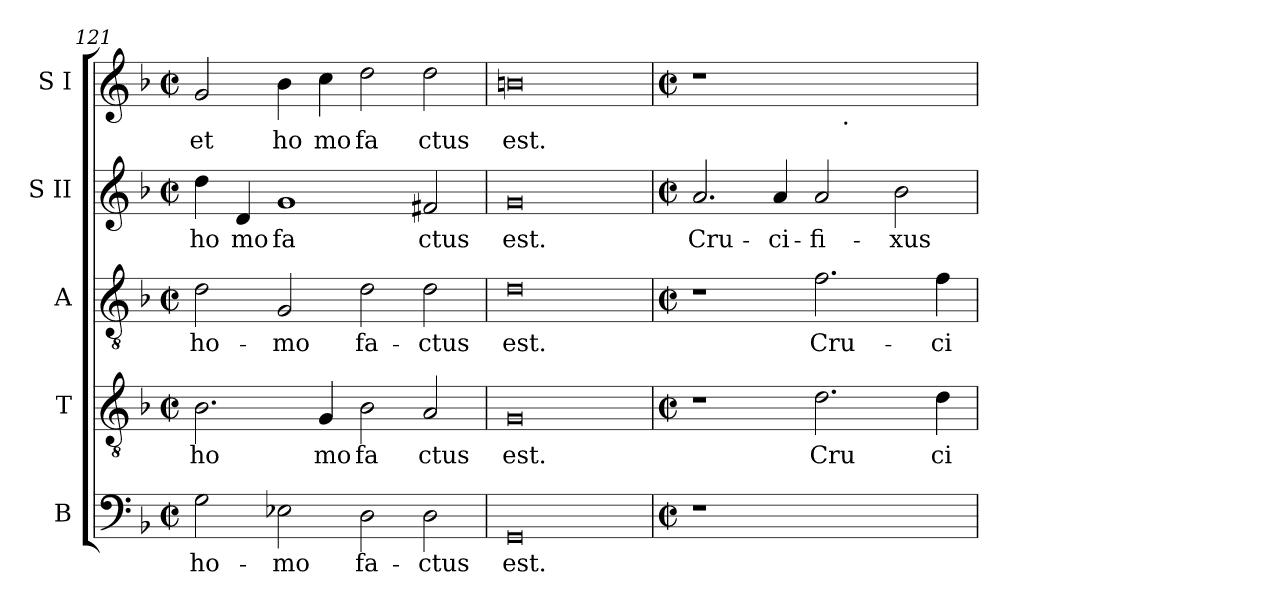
**kern	**text	**kern	**text	**kern	**text	**kern	**text	**kern	**text
*part5	*part5	*part4	*part4	*part3	*part3	*part2	*part2	*part1	*part1
*staff5	*staff5	*staff4	*staff4	*staff3	*staff3	*staff2	*staff2	*staff1	*staff1
*I"B	*	*I"T	*	*I"A	*	*I"S II	*	*I"S I	*
*I'B	*	*I'T	*	*I'A	*	*I'S II	*	*I'S I	*
*clefF4	*	*clefGv2	*	*clefGv2	*	*clefG2	*	*clefG2	*
*k[b-]	*	*k[b-]	*	*k[b-]	*	*k[b-]	*	*k[b-]	*
*F:	*	*F:	*	*F:	*	*F:	*	*F:	*
*M2/2	*	*M2/2	*	*M2/2	*	*M2/2	*	*M2/2	*
*met(c|)	*	*met(c|)	*	*met(c|)	*	*met(c|)	*	*met(c|)	*
=121	=121	=121	=121	=121	=121	=121	=121	=121	=121
!	!LO:LY:b:cj	!	!LO:LY:b:cj	!	!LO:LY:b:cj	!	!LO:LY:b:cj	!	!LO:LY:b:cj
2G\	ho-	2.B-\	ho	2d\	ho-	4dd\	ho	2g/	et
!	!	!	!	!	!	!	!LO:LY:b:cj	!	!
.	.	.	.	.	.	4d/	mo	.	.
!	!LO:LY:b:cj	!	!	!	!LO:LY:b:cj	!	!LO:LY:b:cj	!	!LO:LY:b:cj
2E-X\	-mo	.	.	2G/	-mo	1g	fa	4b-\	ho
!	!	!	!LO:LY:b:cj	!	!	!	!	!	!LO:LY:b:cj
.	.	4G/	mo	.	.	.	.	4cc\	mo
!	!LO:LY:b:cj	!	!LO:LY:b:cj	!	!LO:LY:b:cj	!	!	!	!LO:LY:b:cj
2D\	fa-	2B-\	fa	2d\	fa-	.	.	2dd\	fa
!	!LO:LY:b:cj	!	!LO:LY:b:cj	!	!LO:LY:b:cj	!	!LO:LY:b:cj	!	!LO:LY:b:cj
2D\	-ctus	2A/	ctus	2d\	-ctus	2f#X/	ctus	2dd\	ctus
=122	=122	=122	=122	=122	=122	=122	=122	=122	=122
!	!LO:LY:b:cj	!	!LO:LY:b:cj	!	!LO:LY:b:cj	!	!LO:LY:b:cj	!	!LO:LY:b:cj
0GG	est.	0G	est.	0d	est.	0g	est.	0bn	est.
!!LO:LB:g=z
=123!	=123!	=123!	=123!	=123!	=123!	=123!	=123!	=123!	=123!
*M2/2	*	*M2/2	*	*M2/2	*	*M2/2	*	*M2/2	*
*met(c|)	*	*met(c|)	*	*met(c|)	*	*met(c|)	*	*met(c|)	*
!	!	!	!	!	!	!	!LO:LY:b:cj	!	!
1r	.	1r	.	1r	.	2.a/	Cru-	1r	.
!	!	!	!	!	!	!	!LO:LY:b:cj	!	!
.	.	.	.	.	.	4a/	-ci-	.	.
!	!	!	!LO:LY:b:cj	!	!LO:LY:b:cj	!	!LO:LY:b:cj	!	!
1ryy	.	2.d\	Cru	2.f\	Cru-	2a/	-fi-	8ryy	.
!	!	!	!	!	!	!	!	!LO:TX:b:t=.	!
.	.	.	.	.	.	.	.	2..ryy	.
!	!	!	!	!	!	!	!LO:LY:b:cj	!	!
.	.	.	.	.	.	2b-\	-xus	.	.
!	!	!	!LO:LY:b:cj	!	!LO:LY:b:cj	!	!	!	!
.	.	4d\	ci	4f\	-ci-	.	.	.	.
=	=	=	=	=	=	=	=	=	=
*-	*-	*-	*-	*-	*-	*-	*-	*-	*-
